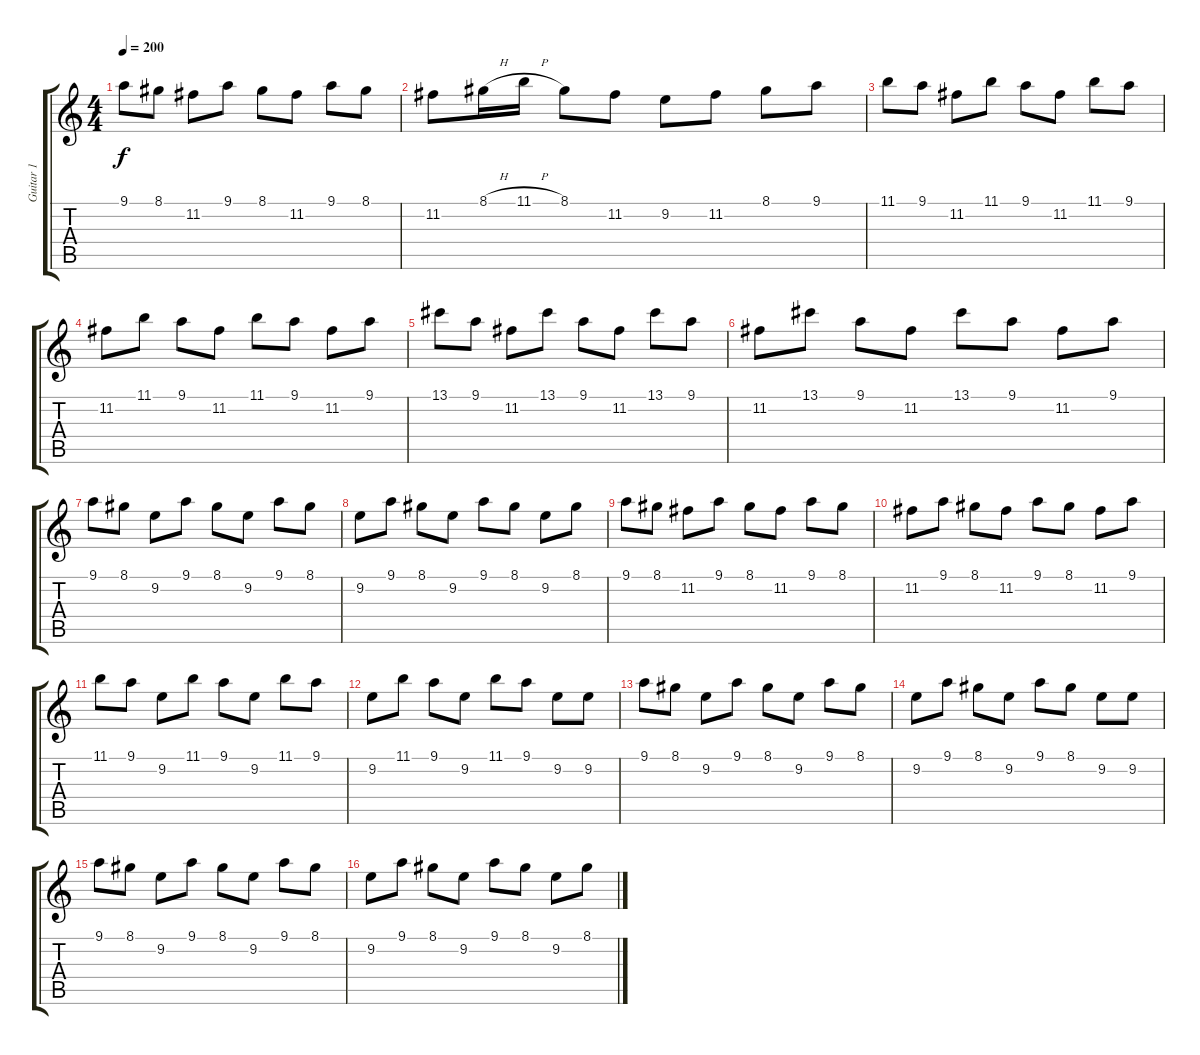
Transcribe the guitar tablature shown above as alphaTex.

\track ("Guitar 1" "Guitar 1") {instrument distortionguitar}
\staff {score tabs}
\tuning (C4 G3 Eb3 Bb2 F2 C2) {hide}
\ts (4 4)
\tempo 200
\clef g2
\ks c
9.1.8{dy f} 8.1.8 11.2.8 9.1.8 8.1.8 11.2.8 9.1.8 8.1.8 |
11.2.8 8.1{h}.16 11.1{h}.16 8.1.8 11.2.8 9.2.8 11.2.8 8.1.8 9.1.8 |
11.1.8 9.1.8 11.2.8 11.1.8 9.1.8 11.2.8 11.1.8 9.1.8 |
11.2.8 11.1.8 9.1.8 11.2.8 11.1.8 9.1.8 11.2.8 9.1.8 |
13.1.8 9.1.8 11.2.8 13.1.8 9.1.8 11.2.8 13.1.8 9.1.8 |
11.2.8 13.1.8 9.1.8 11.2.8 13.1.8 9.1.8 11.2.8 9.1.8 |
9.1.8 8.1.8 9.2.8 9.1.8 8.1.8 9.2.8 9.1.8 8.1.8 |
9.2.8 9.1.8 8.1.8 9.2.8 9.1.8 8.1.8 9.2.8 8.1.8 |
9.1.8 8.1.8 11.2.8 9.1.8 8.1.8 11.2.8 9.1.8 8.1.8 |
11.2.8 9.1.8 8.1.8 11.2.8 9.1.8 8.1.8 11.2.8 9.1.8 |
11.1.8 9.1.8 9.2.8 11.1.8 9.1.8 9.2.8 11.1.8 9.1.8 |
9.2.8 11.1.8 9.1.8 9.2.8 11.1.8 9.1.8 9.2.8 9.2.8 |
9.1.8 8.1.8 9.2.8 9.1.8 8.1.8 9.2.8 9.1.8 8.1.8 |
9.2.8 9.1.8 8.1.8 9.2.8 9.1.8 8.1.8 9.2.8 9.2.8 |
9.1.8 8.1.8 9.2.8 9.1.8 8.1.8 9.2.8 9.1.8 8.1.8 |
9.2.8 9.1.8 8.1.8 9.2.8 9.1.8 8.1.8 9.2.8 8.1.8
